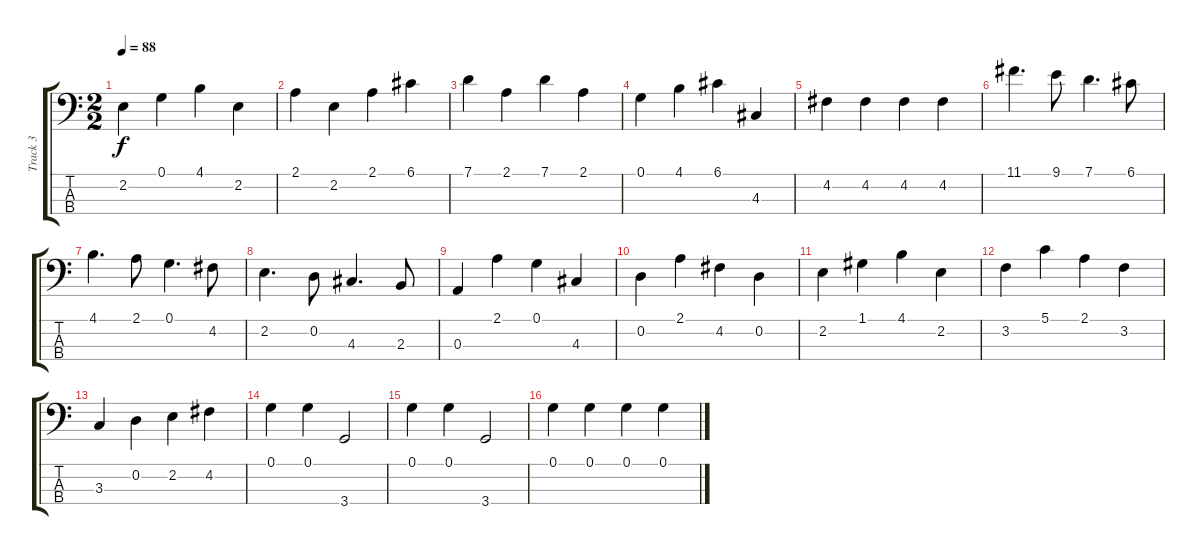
\track ("Track 3" "Track 3") {instrument acousticguitarnylon}
\staff {score tabs}
\tuning (G2 D2 A1 E1) {hide}
\ts (2 2)
\tempo 88
\clef f4
\ks aminor
2.2.4{dy f} 0.1.4 4.1.4 2.2.4 |
2.1.4 2.2.4 2.1.4 6.1.4 |
7.1.4 2.1.4 7.1.4 2.1.4 |
0.1.4 4.1.4 6.1.4 4.3.4 |
4.2.4 4.2.4 4.2.4 4.2.4 |
11.1.4{d} 9.1.8 7.1.4{d} 6.1.8 |
4.1.4{d} 2.1.8 0.1.4{d} 4.2.8 |
2.2.4{d} 0.2.8 4.3.4{d} 2.3.8 |
0.3.4 2.1.4 0.1.4 4.3.4 |
0.2.4 2.1.4 4.2.4 0.2.4 |
2.2.4 1.1.4 4.1.4 2.2.4 |
3.2.4 5.1.4 2.1.4 3.2.4 |
3.3.4 0.2.4 2.2.4 4.2.4 |
0.1.4 0.1.4 3.4.2 |
0.1.4 0.1.4 3.4.2 |
0.1.4 0.1.4 0.1.4 0.1.4
